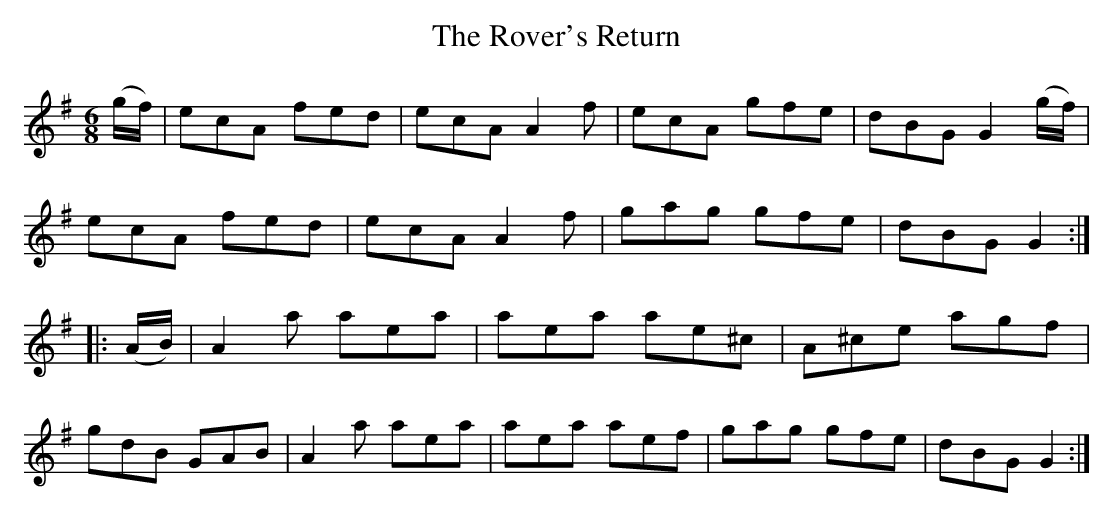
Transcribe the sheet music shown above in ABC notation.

X:1
T:The Rover's Return
BRENNAN Dec. 2002 (HTTP://WWW.SOSYOURMOM.COM)
M:6/8
L:1/8
K:G
(g/2f/2)|ecA fed|ecAA2f|ecA gfe|dBG G2(g/2f/2)|
ecA fed|ecA A2f|gag gfe|dBG G2:|
|:(A/2B/2)|A2a aea|aea ae^c|A^ce agf|
gdB GAB|A2a aea|aea aef|gag gfe|dBG G2:|
